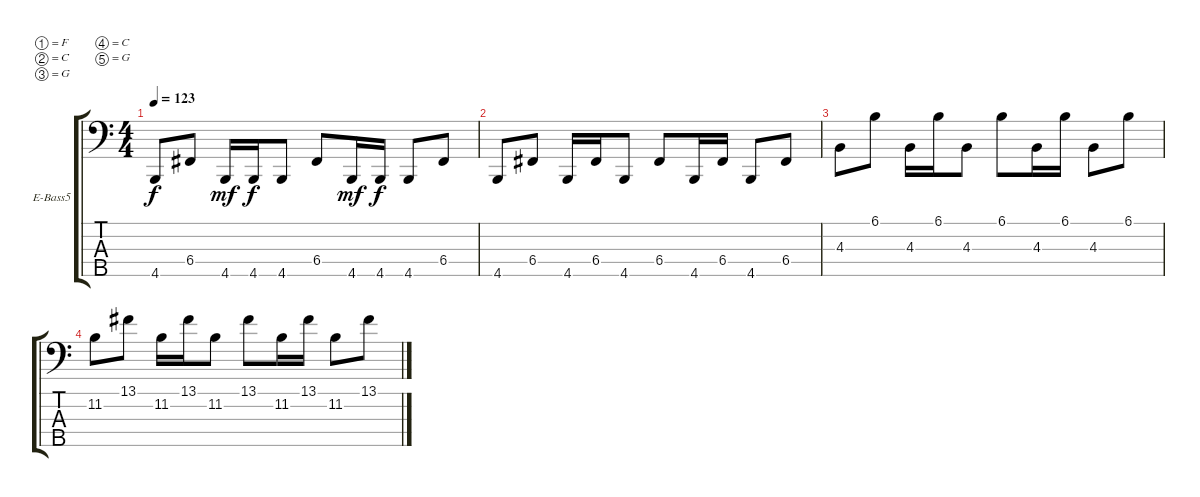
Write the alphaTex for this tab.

\defaultSystemsLayout 4
\bracketExtendMode groupsimilarinstruments
\firstSystemTrackNameOrientation horizontal
\otherSystemsTrackNameOrientation horizontal
\track ("SkyDog" "E-Bass5") {instrument electricbassfinger}
\staff {score tabs}
\tuning (F2 C2 G1 C1 G0)
\ts (4 4)
\tempo 123
\clef f4
\scale
0.333333
\ks c
4.5.8{dy f} 6.4.8 4.5.16{dy mf} 4.5.16{dy f} 4.5.8 6.4.8 4.5.16{dy mf} 4.5.16{dy f} 4.5.8 6.4.8 |
\scale
0.333333 4.5.8 6.4.8 4.5.16 6.4.16 4.5.8 6.4.8 4.5.16 6.4.16 4.5.8 6.4.8 |
4.3.8 6.1.8 4.3.16 6.1.16 4.3.8 6.1.8 4.3.16 6.1.16 4.3.8 6.1.8 |
11.2.8 13.1.8 11.2.16 13.1.16 11.2.8 13.1.8 11.2.16 13.1.16 11.2.8 13.1.8
